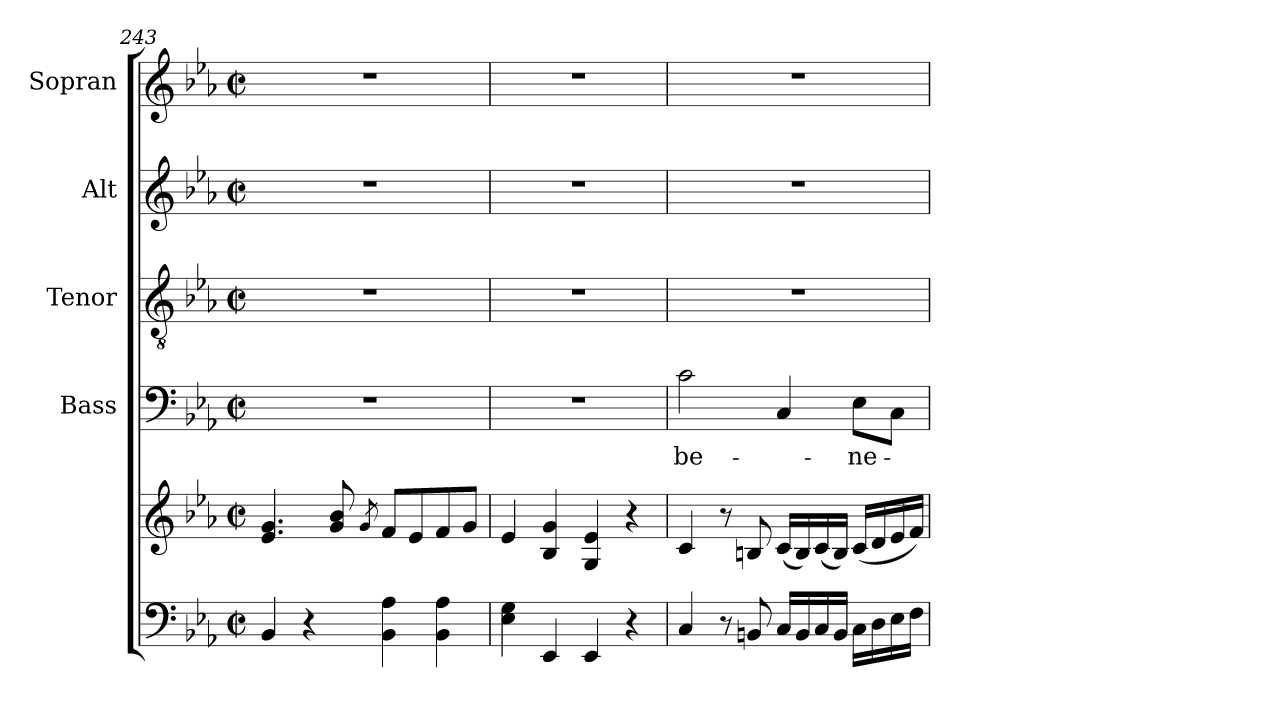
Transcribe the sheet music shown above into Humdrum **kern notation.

**kern	**kern	**kern	**text	**kern	**kern	**kern
*part5	*part5	*part4	*part4	*part3	*part2	*part1
*staff6	*staff5	*staff4	*staff4	*staff3	*staff2	*staff1
*	*	*I"Bass	*	*I"Tenor	*I"Alt	*I"Sopran
*	*	*I'B.	*	*I'T.	*I'A.	*I'S.
*clefF4	*clefG2	*clefF4	*	*clefGv2	*clefG2	*clefG2
*k[b-e-a-]	*k[b-e-a-]	*k[b-e-a-]	*	*k[b-e-a-]	*k[b-e-a-]	*k[b-e-a-]
*E-:	*E-:	*E-:	*	*E-:	*E-:	*E-:
*M2/2	*M2/2	*M2/2	*	*M2/2	*M2/2	*M2/2
*met(c|)	*met(c|)	*met(c|)	*	*met(c|)	*met(c|)	*met(c|)
=243	=243	=243	=243	=243	=243	=243
4BB-/	4.e-/ 4.g/	1r	.	1r	1r	1r
4r	.	.	.	.	.	.
.	8g/ 8b-/	.	.	.	.	.
.	8qg/	.	.	.	.	.
4BB-\ 4A-\	8f/L	.	.	.	.	.
.	8e-/	.	.	.	.	.
4BB-\ 4A-\	8f/	.	.	.	.	.
.	8g/J	.	.	.	.	.
!!LO:PB:g=z
=244	=244	=244	=244	=244	=244	=244
4E-\ 4G\	4e-/	1r	.	1r	1r	1r
4EE-/	4B-/ 4g/	.	.	.	.	.
4EE-/	4G/ 4e-/	.	.	.	.	.
4r	4r	.	.	.	.	.
=245	=245	=245	=245	=245	=245	=245
!	!	!	!LO:LY:b	!	!	!
4C/	4c/	2c\	be-	1r	1r	1r
8r	8r	.	.	.	.	.
8BBn/	8Bn/	.	.	.	.	.
16C/LL	(<16c/LL	4C/	.	.	.	.
16BB/	16B/)	.	.	.	.	.
16C/	(<16c/	.	.	.	.	.
16BB/JJ	16B/JJ)	.	.	.	.	.
!	!	!	!LO:LY:b	!	!	!
16C\LL	(<16c/LL	8E-\L	-ne-	.	.	.
16D\	16d/	.	.	.	.	.
16E-\	16e-/	8C\J	.	.	.	.
16F\JJ	16f/JJ)	.	.	.	.	.
=	=	=	=	=	=	=
*-	*-	*-	*-	*-	*-	*-
